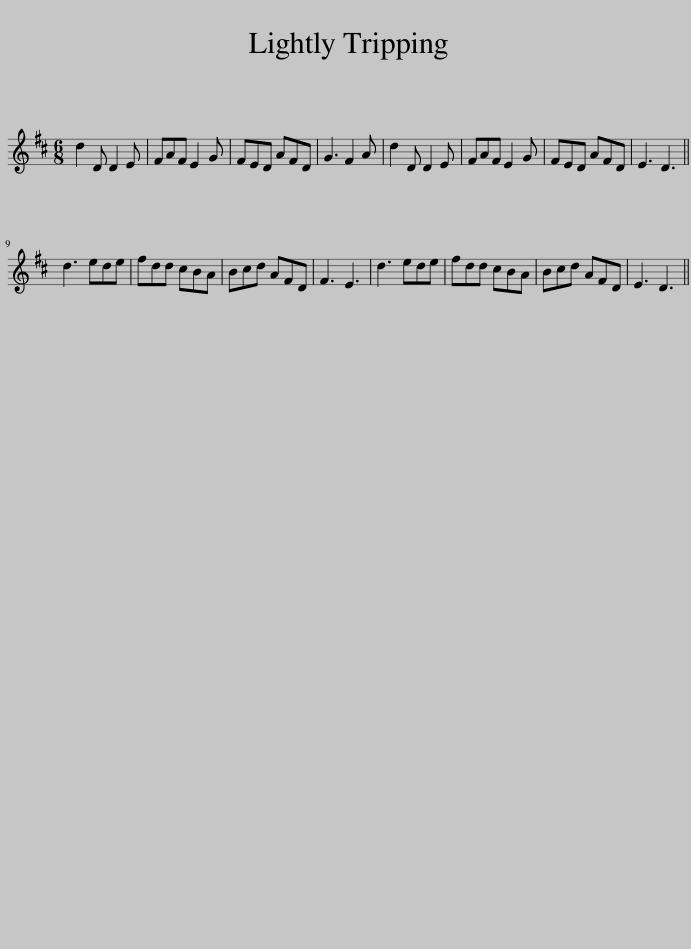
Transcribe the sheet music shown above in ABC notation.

X:1
L:1/8
M:6/8
I:linebreak $
K:D
V:1 treble
V:1
 d2 D D2 E | FAF E2 G | FED AFD | G3 F2 A | d2 D D2 E | %5
 FAF E2 G | FED AFD | E3 D3 ||$ d3 ede | fdd cBA | %10
 Bcd AFD | F3 E3 | d3 ede | fdd cBA | Bcd AFD | %15
 E3 D3 || %16
